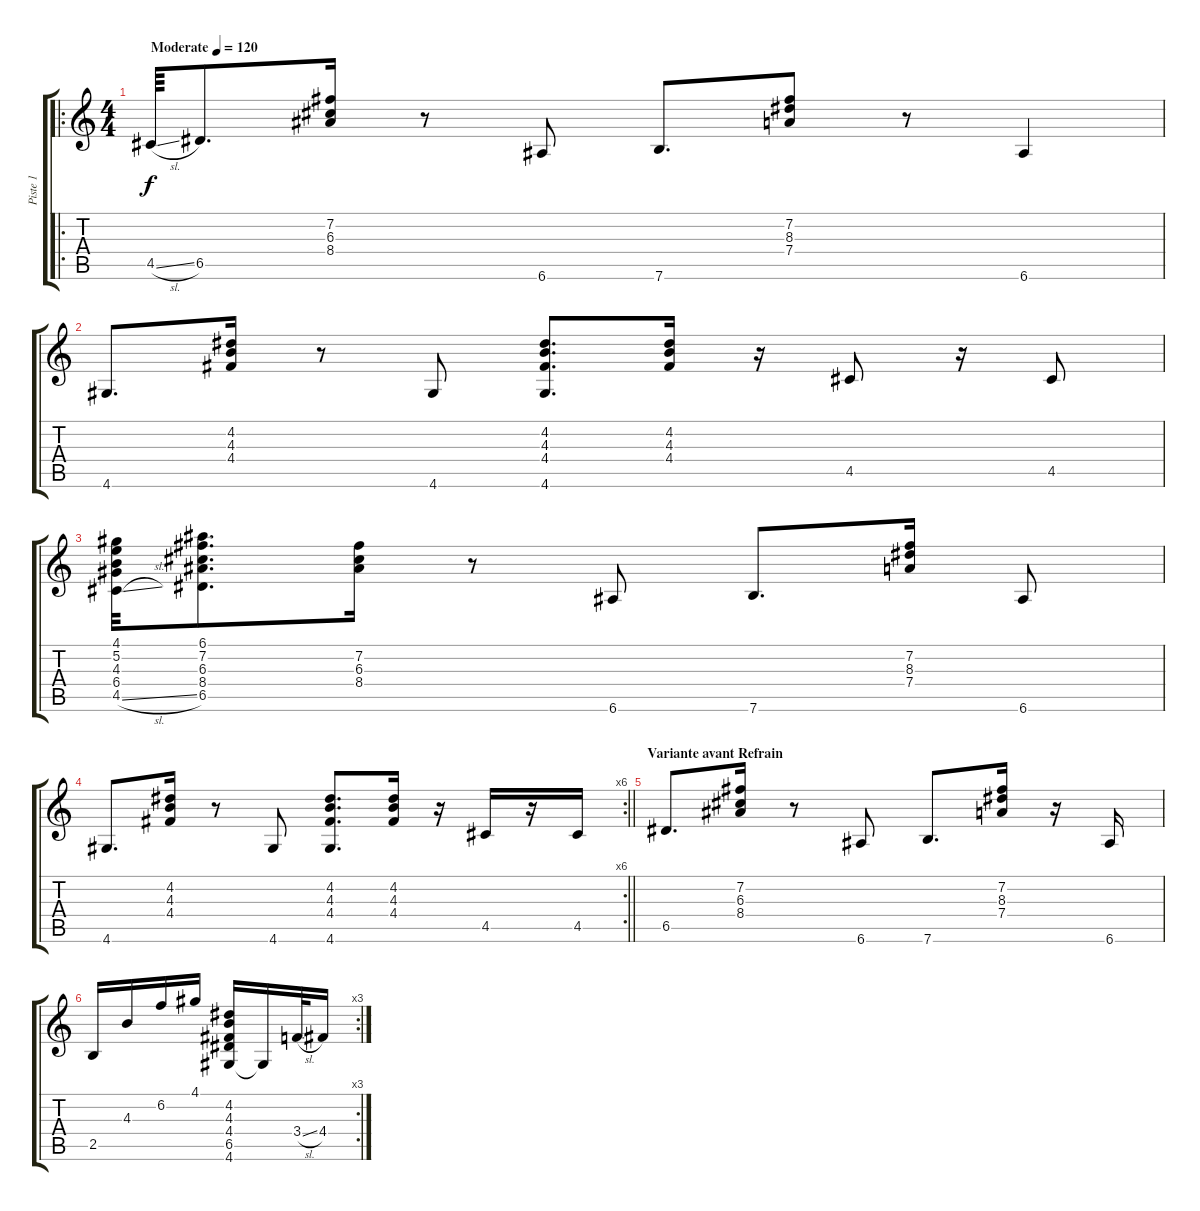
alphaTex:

\track ("Piste 1" "Piste 1") {instrument acousticguitarnylon}
\staff {score tabs}
\tuning (E4 B3 G3 D3 A2 E2) {hide}
\ro
\ts (4 4)
\tempo (120 "Moderate")
\clef g2
\ks c
4.5{sl}.64{dy f instrument acousticguitarnylon} 6.5.8{d} (7.2 6.3 8.4).16 r.8 6.6.8 7.6.8{d} (7.2 8.3 7.4).8 r.8 6.6.4 |
4.6.8{d} (4.2 4.3 4.4).16 r.8 4.6.8 (4.2 4.3 4.4 4.6).8{d} (4.2 4.3 4.4).16 r.16 4.5.8 r.16 4.5.8 |
(4.1 5.2 4.3 6.4 4.5{sl}).32 (6.1 7.2 6.3 8.4 6.5).8{d} (7.2 6.3 8.4).16 r.8 6.6.8 7.6.8{d} (7.2 8.3 7.4).16 6.6.8 |
\rc 6
\barLineRight lightlight
4.6.8{d} (4.2 4.3 4.4).16 r.8 4.6.8 (4.2 4.3 4.4 4.6).8{d} (4.2 4.3 4.4).16 r.16 4.5.16 r.16 4.5.16 |
\section ("" "Variante avant Refrain")
6.5.8{d} (7.2 6.3 8.4).16 r.8 6.6.8 7.6.8{d} (7.2 8.3 7.4).16 r.16 6.6.16 |
\rc 3
2.5.16 4.3.16 6.2.16 4.1.16 (4.2 4.3 4.4 6.5 4.6).16 4.6{t}.16 3.4{sl}.32 4.4.16
